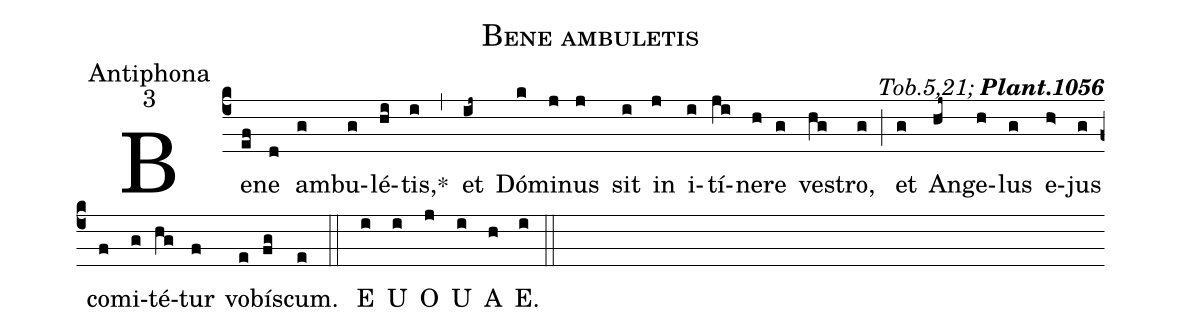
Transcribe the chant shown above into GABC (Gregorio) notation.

name:Bene ambuletis;
office-part:Antiphona;
mode:3;
commentary:{\itshape\mdseries Tob.5,21;\/}  {\bfseries Plant.1056};
%%
(c4) Be(ef)ne(d) am(g)bu(g)lé(hi)tis,<sp>*</sp>(i) (,)
et(ij~) Dó(k)mi(j)nus(j) sit(i) in(j) i(i)tí(ji)ne(h)re(g) ve(hg)stro,(g) (;)
et(g) An(hj~)ge(h)lus(g) e(h>)jus(g) co(f)mi(g)té(hg)tur(f) vo(e)bís(fg)cum.(e) (::)
<eu> E(i) U(i) O(j) U(i) A(h) E.(i) </eu> (::)
